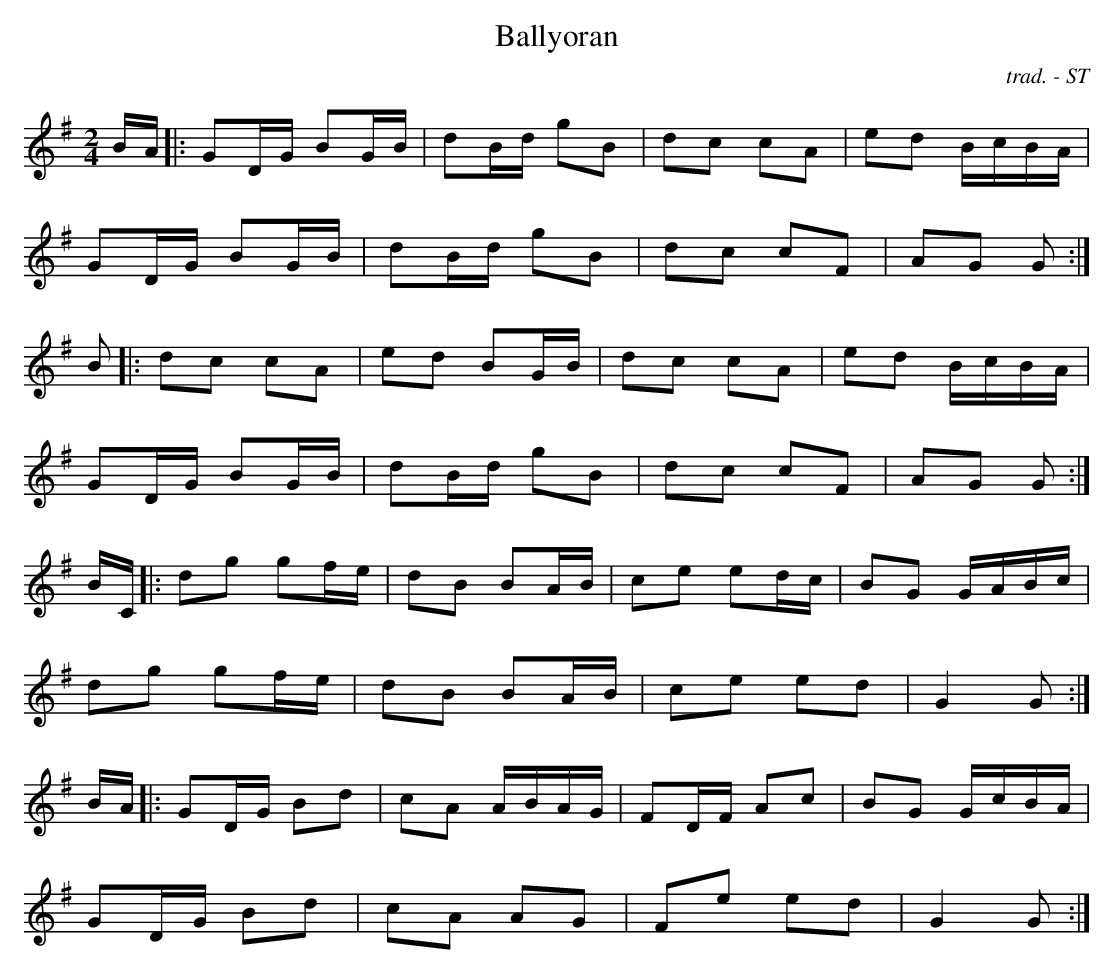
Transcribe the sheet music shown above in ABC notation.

X:1
T: Ballyoran
O: trad. - ST
M: 2/4
L: 1/8
K: Gmaj
B/A/ |: GD/G/ BG/B/ | dB/d/ gB | dc cA | ed B/c/B/A/ |
GD/G/ BG/B/ | dB/d/ gB | dc cF | AG G :|
B |: dc cA | ed BG/B/ | dc cA | ed B/c/B/A/ |
GD/G/ BG/B/ | dB/d/ gB | dc cF | AG G :|
B/C/ |: dg gf/e/ | dB BA/B/ | ce ed/c/ | BG G/A/B/c/ |
dg gf/e/ | dB BA/B/ | ce ed | G2 G :|
B/A/ |: GD/G/ Bd | cA A/B/A/G/ | FD/F/ Ac | BG G/c/B/A/ |
GD/G/ Bd | cA AG | Fe ed | G2 G :|
